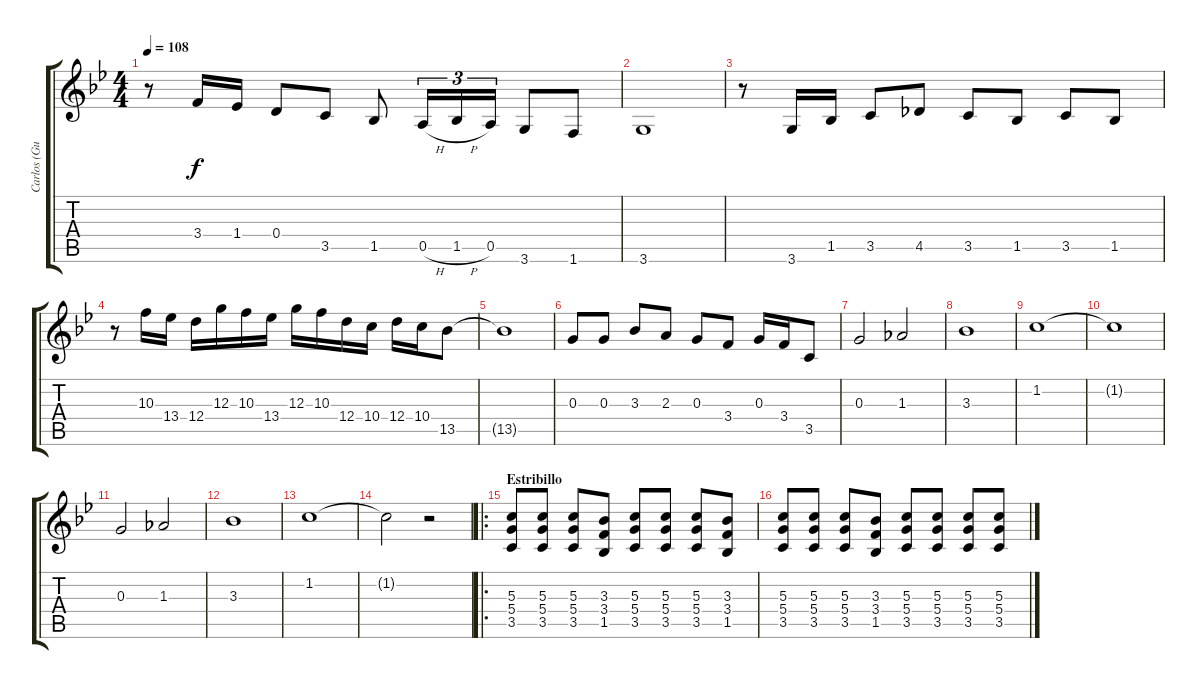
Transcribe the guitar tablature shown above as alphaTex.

\track ("Carlos (Guitarra)" "Carlos (Gu") {instrument distortionguitar}
\staff {score tabs}
\tuning (E4 B3 G3 D3 A2 E2) {hide}
\ts (4 4)
\tempo 108
\clef g2
\ks bb
r.8{dy f} 3.4.16 1.4.16 0.4.8 3.5.8 1.5.8 0.5{h}.16{tu (3 2)} 1.5{h}.16{tu (3 2)} 0.5.16{tu (3 2)} 3.6.8 1.6.8 |
3.6.1 |
r.8 3.6.16 1.5.16 3.5.8 4.5.8 3.5.8 1.5.8 3.5.8 1.5.8 |
r.8 10.3.16 13.4.16 12.4.16 12.3.16 10.3.16 13.4.16 12.3.16 10.3.16 12.4.16 10.4.16 12.4.16 10.4.16 13.5.8 |
13.5{t}.1 |
0.3.8 0.3.8 3.3.8 2.3.8 0.3.8 3.4.8 0.3.16 3.4.16 3.5.8 |
0.3.2 1.3.2 |
3.3.1 |
1.2.1 |
1.2{t}.1 |
0.3.2 1.3.2 |
3.3.1 |
1.2.1 |
1.2{t}.2 r.2 |
\ro
\section ("" "Estribillo")
(5.3 5.4 3.5).8 (5.3 5.4 3.5).8 (5.3 5.4 3.5).8 (3.3 3.4 1.5).8 (5.3 5.4 3.5).8 (5.3 5.4 3.5).8 (5.3 5.4 3.5).8 (3.3 3.4 1.5).8 |
(5.3 5.4 3.5).8 (5.3 5.4 3.5).8 (5.3 5.4 3.5).8 (3.3 3.4 1.5).8 (5.3 5.4 3.5).8 (5.3 5.4 3.5).8 (5.3 5.4 3.5).8 (5.3 5.4 3.5).8
